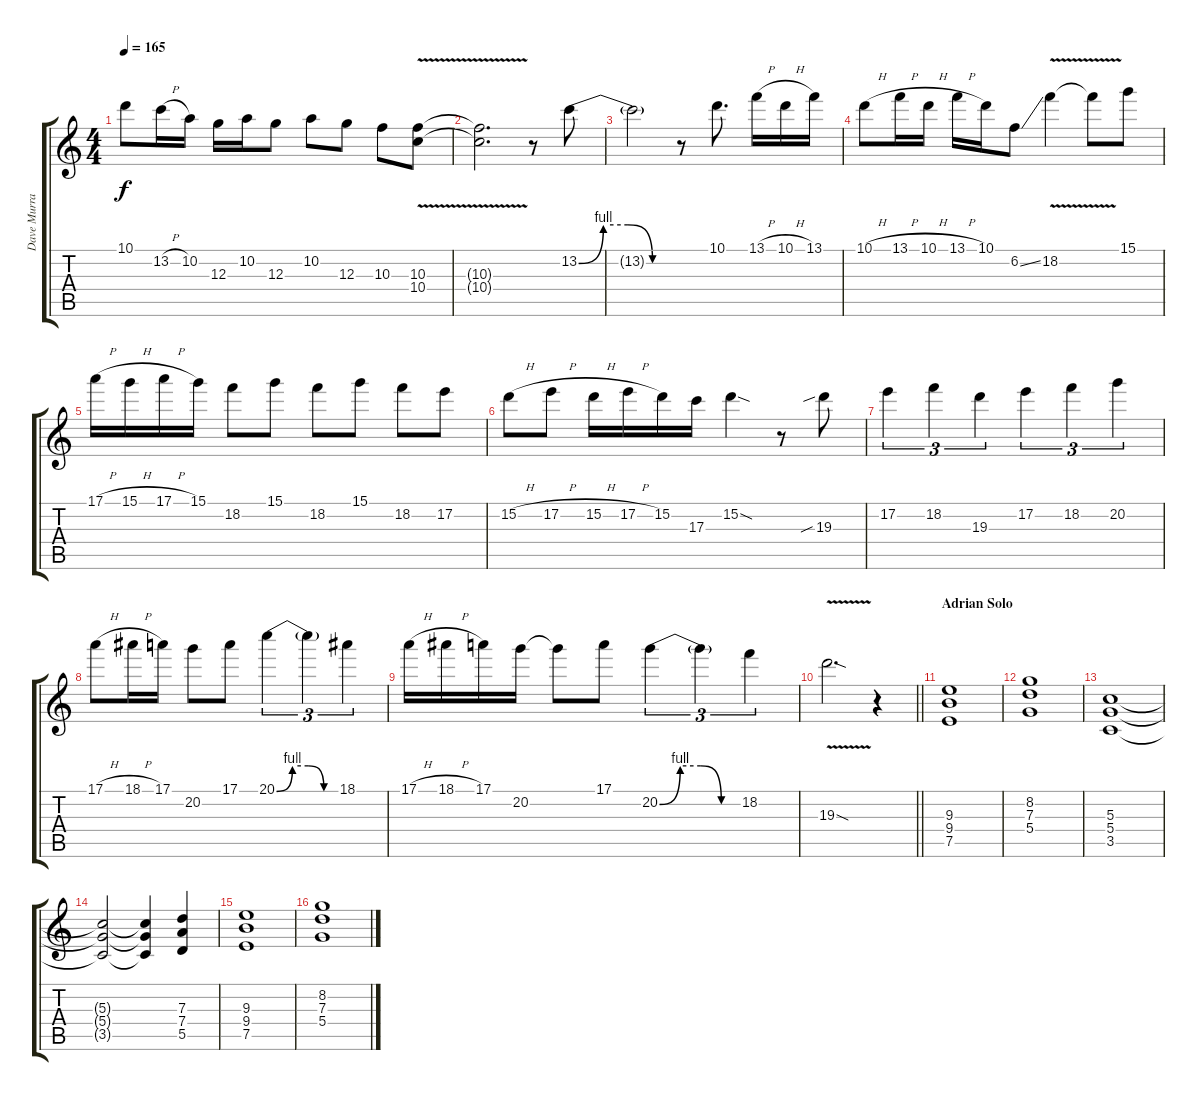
\track ("Dave Murray" "Dave Murra") {instrument distortionguitar}
\staff {score tabs}
\tuning (E4 B3 G3 D3 A2 E2) {hide}
\ts (4 4)
\tempo 165
\clef g2
\ks c
10.1.8{dy f} 13.2{h}.16 10.2.16 12.3.16 10.2.16 12.3.8 10.2.8 12.3.8 10.3.8 (10.3 10.4{v}).8 |
(10.3{v t} 10.4{v t}).2{d} r.8 13.2{be (custom 0 0 15 4 30 4 45 0 60 0)}.8 |
13.2{t}.2 r.8 10.1.8{d} 13.1{h}.16 10.1{h}.16 13.1.16 |
10.1{h}.8 13.1{h}.16 10.1{h}.16 13.1{h}.16 10.1.16 6.2{ss}.8 18.2{v}.4 18.2{t}.8 15.1.8 |
17.1{h}.16 15.1{h}.16 17.1{h}.16 15.1.16 18.2.8 15.1.8 18.2.8 15.1.8 18.2.8 17.2.8 |
15.2{h}.8 17.2{h}.8 15.2{h}.16 17.2{h}.16 15.2.16 17.3.16 15.2{sod}.4 r.8 19.3{sib}.8 |
17.2.4{tu (3 2)} 18.2.4{tu (3 2)} 19.3.4{tu (3 2)} 17.2.4{tu (3 2)} 18.2.4{tu (3 2)} 20.2.4{tu (3 2)} |
17.1{h}.8 18.1{h}.16 17.1.16 20.2.8 17.1.8 20.1{be (custom 0 0 15 4 30 4 45 0 60 0)}.4{tu (3 2)} 20.1{t}.4{tu (3 2)} 18.1.4{tu (3 2)} |
17.1{h}.16 18.1{h}.16 17.1.16 20.2.16 20.2{t}.8 17.1.8 20.2{be (custom 0 0 15 4 30 4 45 0 60 0)}.4{tu (3 2)} 20.2{t}.4{tu (3 2)} 18.2.4{tu (3 2)} |
\barLineRight lightlight
19.3{v sod}.2{d} r.4 |
\section ("" "Adrian Solo")
(9.3 9.4 7.5).1 |
(8.2 7.3 5.4).1 |
(5.3 5.4 3.5).1 |
(5.3{t} 5.4{t} 3.5{t}).2 (5.3{t} 5.4{t} 3.5{t}).4 (7.3 7.4 5.5).4 |
(9.3 9.4 7.5).1 |
(8.2 7.3 5.4).1
